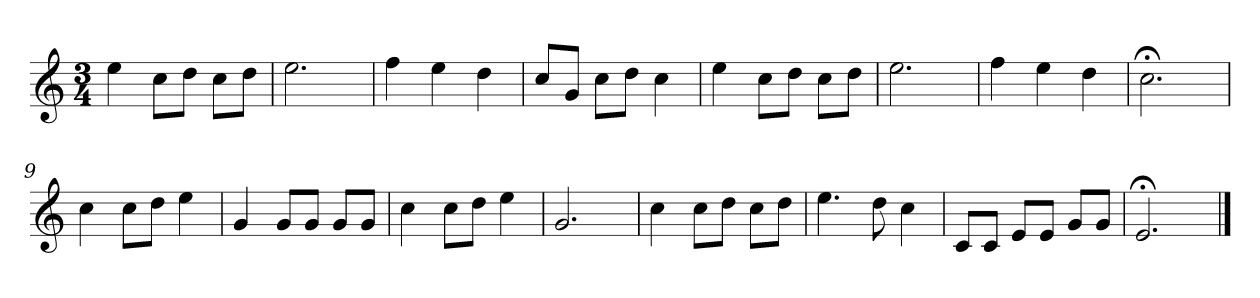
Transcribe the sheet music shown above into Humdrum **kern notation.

**kern
*part1
*staff1
*k[]
*C:
*M3/4
*MM120
=1
4ee
8ccL
8ddJ
8ccL
8ddJ
=2
2.ee
=3
4ff
4ee
4dd
=4
8ccL
8gJ
8ccL
8ddJ
4cc
=5
4ee
8ccL
8ddJ
8ccL
8ddJ
=6
2.ee
=7
4ff
4ee
4dd
=8
2.cc;<
=9
4cc
8ccL
8ddJ
4ee
=10
4g
8gL
8gJ
8gL
8gJ
=11
4cc
8ccL
8ddJ
4ee
=12
2.g
=13
4cc
8ccL
8ddJ
8ccL
8ddJ
=14
4.ee
8dd
4cc
=15
8cL
8cJ
8eL
8eJ
8gL
8gJ
=16
2.e;<
==
*-
